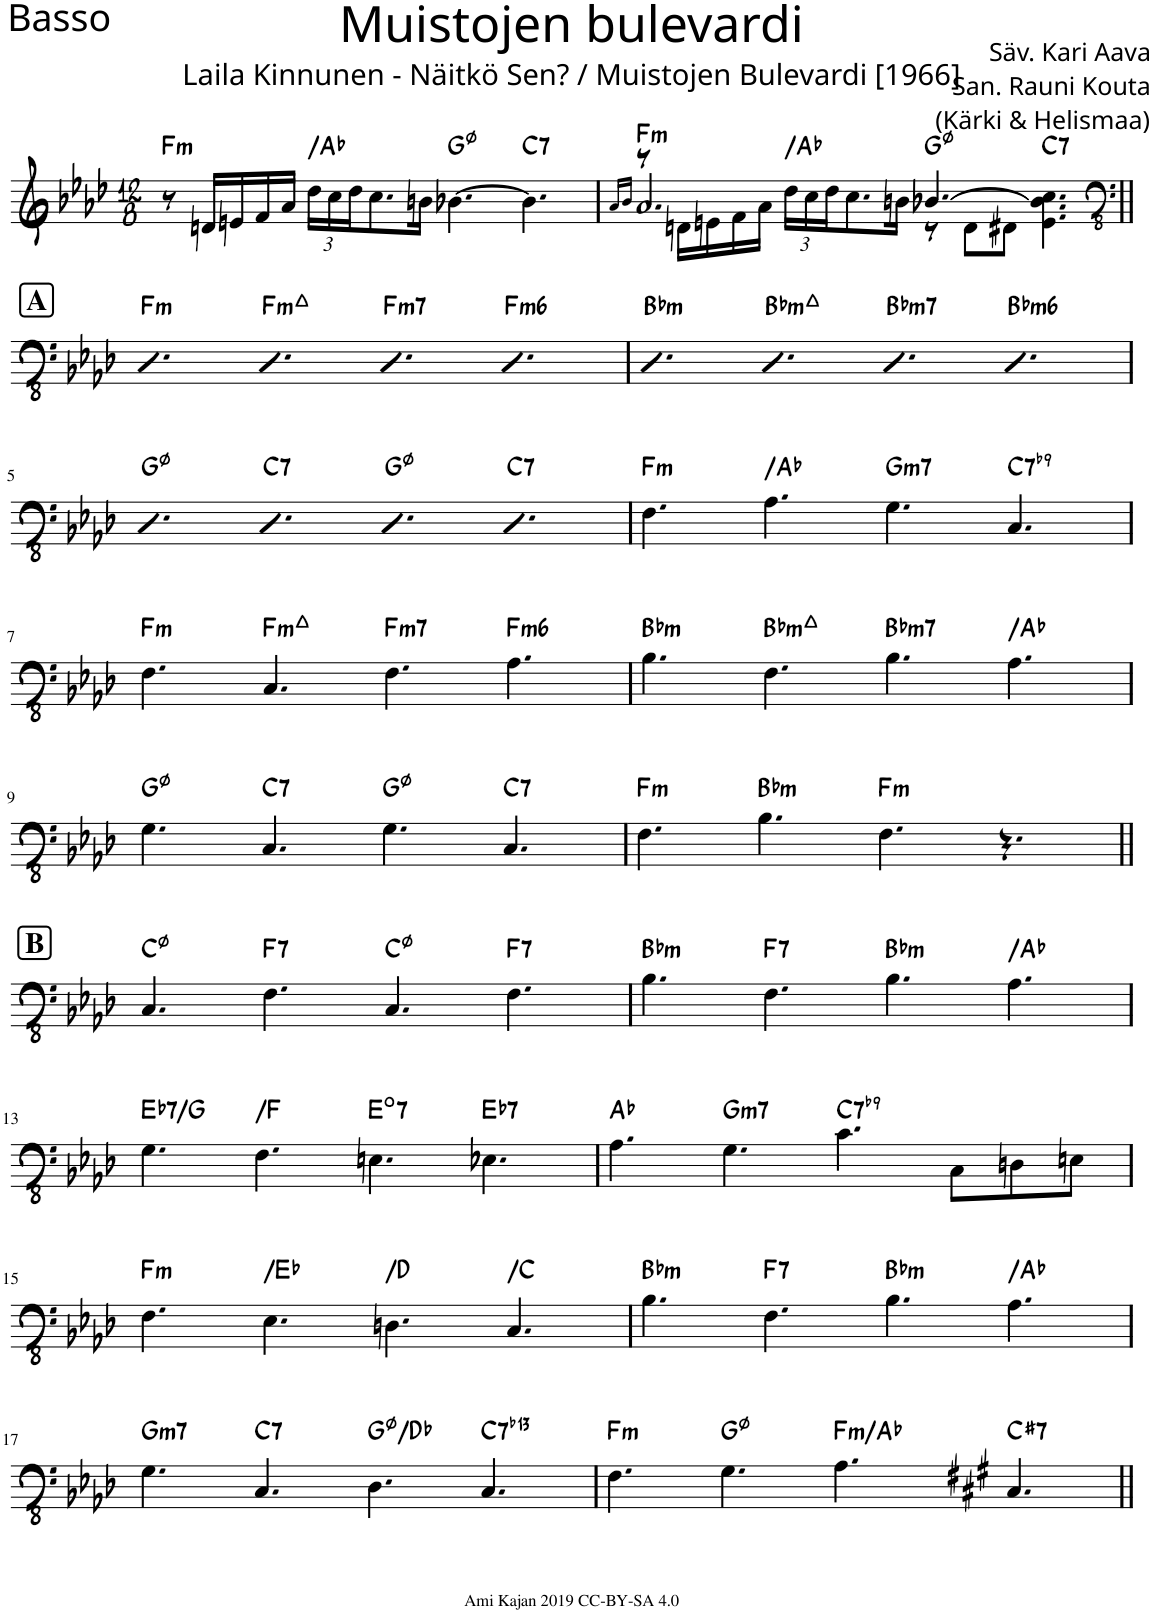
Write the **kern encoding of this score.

**kern	**harte
*part1	*part1
*staff1	*
*I"Piano	*
*I'Pno.	*
*clefG2	*
*k[b-e-a-d-]	*
*M12/8	*
=1	=1
!	!LO:H:kt=m
8r	F:min
16dn/LL	.
16en/	.
16f/	.
16a-/JJ	.
*Xbrackettup	*
!	!LO:H:kt=N.C.
24dd-\LL	N
24cc\	.
24dd-\J	.
8.cc\	.
16bn\Jk	.
[4.b-X\	G:hdim7
!	!LO:H:kt=7
4.b-\]	C:7
=2	=2
*^	*
.	16qa-/LL	.
.	16qb-/JJ	.
!	!	!LO:H:kt=m
8r	2.a-/	F:min
16dn\LL	.	.
16en\	.	.
16f\	.	.
16a-\JJ	.	.
!	!	!LO:H:kt=N.C.
24dd-\LL	.	N
24cc\	.	.
24dd-\J	.	.
8.cc\	.	.
16bn\Jk	.	.
[4.b-X/	8r	G:hdim7
.	8d\L	.
.	8d#X\J	.
!	!	!LO:H:kt=7
4.e\ 4.b-\] 4.cc\	4.ryy	C:7
*v	*v	*
!!LO:LB:g=z
!!LO:REH:place=s1:a:B:cj:fs=14:t=A
=3||	=3||
*clefFv4	*
*^	*
!	!	!LO:H:kt=m
*v	*v	*
4.DD-	F:min
!	!LO:H:kt=mt7
4.DD-	F:minmaj7
!	!LO:H:kt=m7
4.DD-	F:min7
!	!LO:H:kt=m6
4.DD-	F:min6
=4	=4
!	!LO:H:kt=m
4.DD-	Bb:min
!	!LO:H:kt=mt7
4.DD-	Bb:minmaj7
!	!LO:H:kt=m7
4.DD-	Bb:min7
!	!LO:H:kt=m6
4.DD-	Bb:min6
!!LO:LB:g=z
=5	=5
4.DD-	G:hdim7
!	!LO:H:kt=7
4.DD-	C:7
4.DD-	G:hdim7
!	!LO:H:kt=7
4.DD-	C:7
=6	=6
!	!LO:H:kt=m
4.FF\	F:min
!	!LO:H:kt=N.C.
4.AA-\	N
!	!LO:H:kt=m7
4.GG\	G:min7
!	!LO:H:kt=7
4.CC/	C:7(b9)
!!LO:LB:g=z
=7	=7
!	!LO:H:kt=m
4.FF\	F:min
!	!LO:H:kt=mt7
4.CC/	F:minmaj7
!	!LO:H:kt=m7
4.FF\	F:min7
!	!LO:H:kt=m6
4.AA-\	F:min6
=8	=8
!	!LO:H:kt=m
4.BB-\	Bb:min
!	!LO:H:kt=mt7
4.FF\	Bb:minmaj7
!	!LO:H:kt=m7
4.BB-\	Bb:min7
!	!LO:H:kt=N.C.
4.AA-\	N
!!LO:LB:g=z
=9	=9
4.GG\	G:hdim7
!	!LO:H:kt=7
4.CC/	C:7
4.GG\	G:hdim7
!	!LO:H:kt=7
4.CC/	C:7
=10	=10
!	!LO:H:kt=m
4.FF\	F:min
!	!LO:H:kt=m
4.BB-\	Bb:min
!	!LO:H:kt=m
4.FF\	F:min
4.r	.
!!LO:LB:g=z
!!LO:REH:place=s1:a:B:cj:fs=14:t=B
=11||	=11||
4.CC/	C:hdim7
!	!LO:H:kt=7
4.FF\	F:7
4.CC/	C:hdim7
!	!LO:H:kt=7
4.FF\	F:7
=12	=12
!	!LO:H:kt=m
4.BB-\	Bb:min
!	!LO:H:kt=7
4.FF\	F:7
!	!LO:H:kt=m
4.BB-\	Bb:min
!	!LO:H:kt=N.C.
4.AA-\	N
!!LO:LB:g=z
=13	=13
!	!LO:H:kt=7
4.GG\	Eb:7/3
!	!LO:H:kt=N.C.
4.FF\	N
!	!LO:H:kt=7
4.EEn\	E:dim7
!	!LO:H:kt=7
4.EE-X\	Eb:7
=14	=14
4.AA-\	Ab:maj
!	!LO:H:kt=m7
4.GG\	G:min7
!	!LO:H:kt=7
4.C\	C:7(b9)
8CC\L	.
8DDn\	.
8EEn\J	.
!!LO:LB:g=z
=15	=15
!	!LO:H:kt=m
4.FF\	F:min
!	!LO:H:kt=N.C.
4.EE-\	N
!	!LO:H:kt=N.C.
4.DDn\	N
!	!LO:H:kt=N.C.
4.CC/	N
=16	=16
!	!LO:H:kt=m
4.BB-\	Bb:min
!	!LO:H:kt=7
4.FF\	F:7
!	!LO:H:kt=m
4.BB-\	Bb:min
!	!LO:H:kt=N.C.
4.AA-\	N
!!LO:LB:g=z
=17	=17
!	!LO:H:kt=m7
4.GG\	G:min7
!	!LO:H:kt=7
4.CC/	C:7
4.DD-\	G:hdim7/b5
!	!LO:H:kt=7
4.CC/	C:7(b13)
=18	=18
!	!LO:H:kt=m
4.FF\	F:min
4.GG\	G:hdim7
!	!LO:H:kt=m
4.AA-\	F:min/b3
!	!LO:H:kt=7
4.CC#/	C#:7
=||	=||
*-	*-
